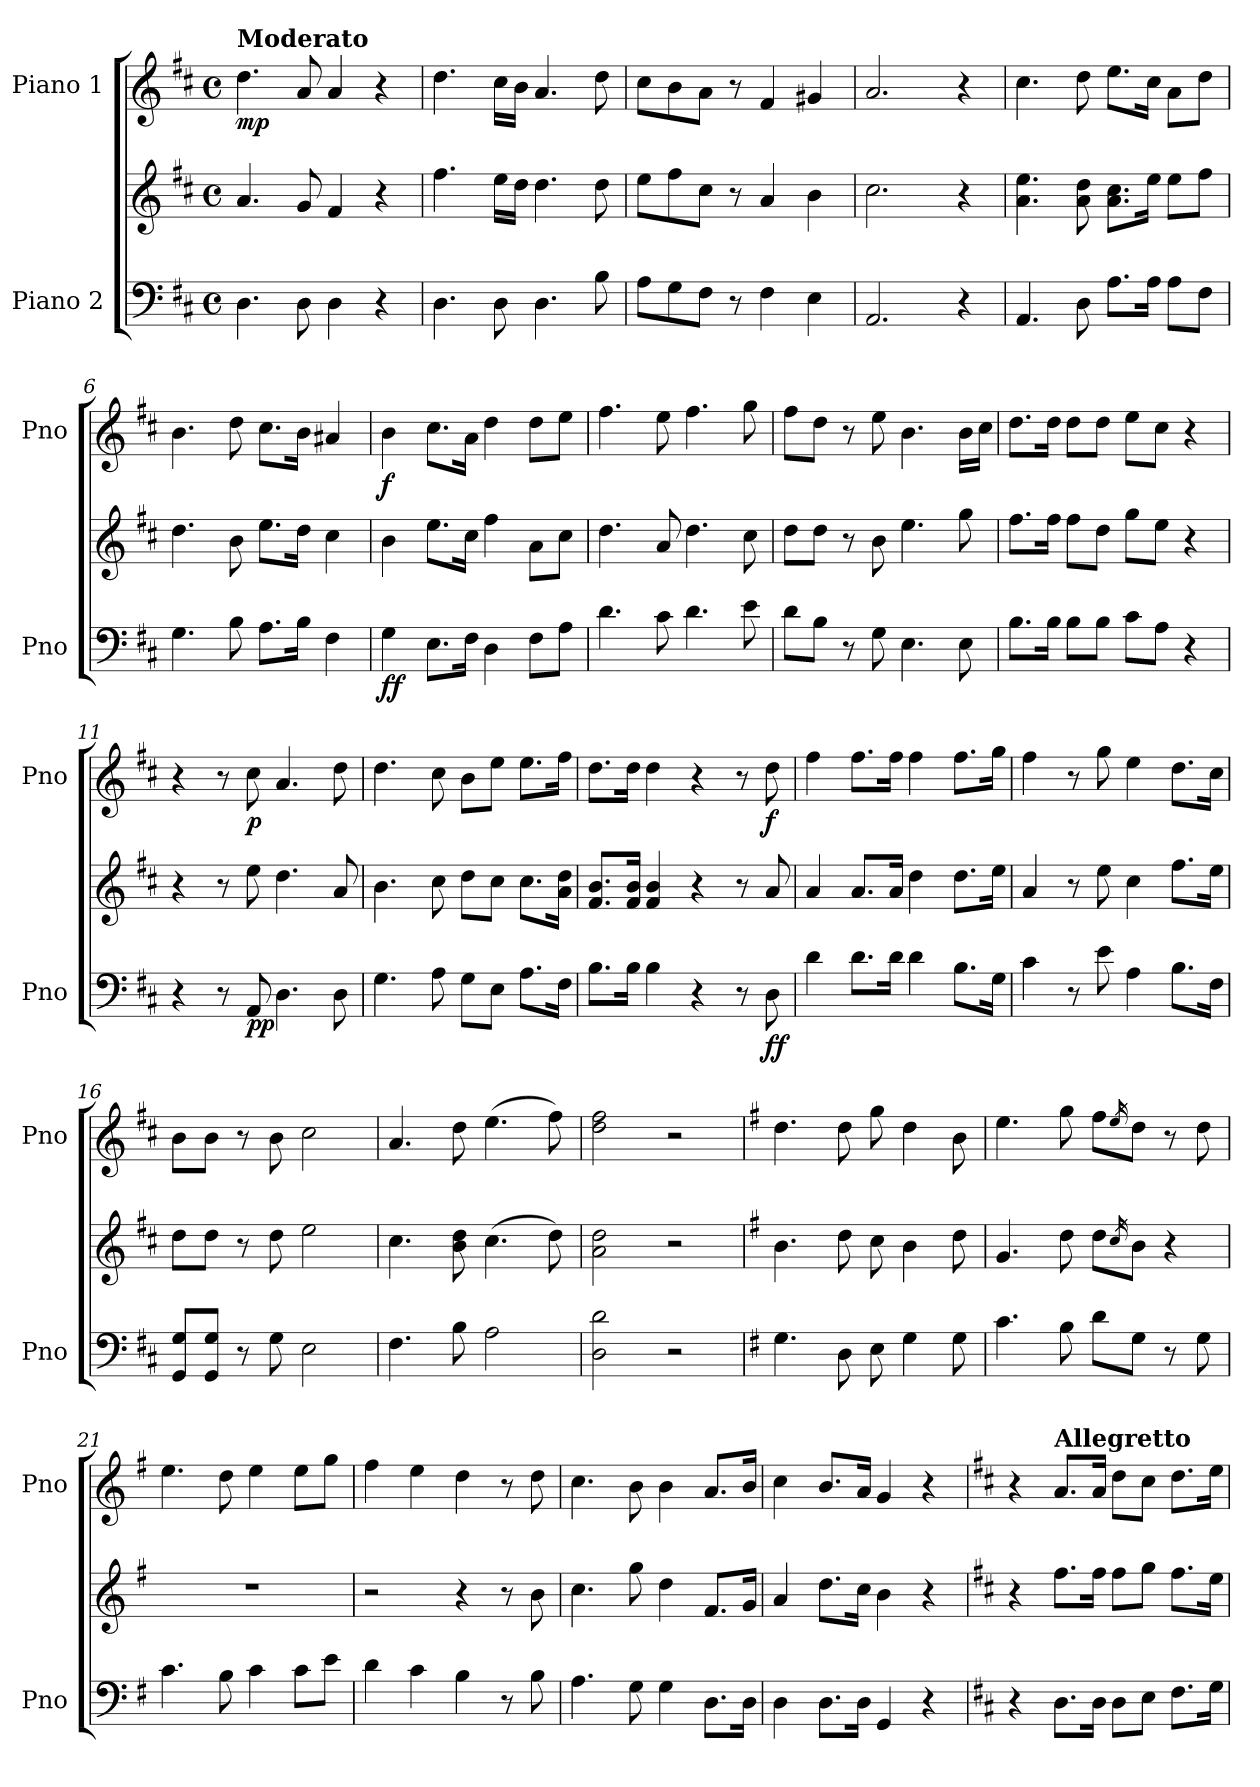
**kern	**kern	**dynam	**kern	**dynam
*part2	*part2	*part2	*part1	*part1
*staff3	*staff2	*staff2/3	*staff1	*staff1
*I"Piano 2	*	*	*I"Piano 1	*
*I'Pno	*	*	*I'Pno	*
*clefF4	*clefG2	*	*clefG2	*
*k[f#c#]	*k[f#c#]	*	*k[f#c#]	*
*M4/4	*M4/4	*	*M4/4	*
*met(c)	*met(c)	*	*met(c)	*
=1	=1	=1	=1	=1
!	!	!	!LO:TX:a:B:t=Moderato	!
!	!	!LO:DY:b=2	!	!
!	!	!LO:DY:n=1:b	!	!LO:DY:b
4.D\	4.a/	mp mp	4.dd\	mp
8D\	8g/	.	8a/	.
4D\	4f#/	.	4a/	.
4r	4r	.	4r	.
=2	=2	=2	=2	=2
4.D\	4.ff#\	.	4.dd\	.
8D\	16ee\LL	.	16cc#\LL	.
.	16dd\JJ	.	16b\JJ	.
4.D\	4.dd\	.	4.a/	.
8B\	8dd\	.	8dd\	.
=3	=3	=3	=3	=3
8A\L	8ee\L	.	8cc#\L	.
8G\	8ff#\	.	8b\	.
8F#\J	8cc#\J	.	8a\J	.
8r	8r	.	8r	.
4F#\	4a/	.	4f#/	.
4E\	4b\	.	4g#X/	.
=4	=4	=4	=4	=4
2.AA/	2.cc#\	.	2.a/	.
4r	4r	.	4r	.
=5	=5	=5	=5	=5
4.AA/	4.a\ 4.ee\	.	4.cc#\	.
8D\	8a\ 8dd\	.	8dd\	.
8.A\L	8.a\ 8.cc#\L	.	8.ee\L	.
16A\Jk	16ee\Jk	.	16cc#\Jk	.
8A\L	8ee\L	.	8a\L	.
8F#\J	8ff#\J	.	8dd\J	.
=6	=6	=6	=6	=6
4.G\	4.dd\	.	4.b\	.
8B\	8b\	.	8dd\	.
8.A\L	8.ee\L	.	8.cc#\L	.
16B\Jk	16dd\Jk	.	16b\Jk	.
4F#\	4cc#\	.	4a#X/	.
!!LO:LB:g=z
=7	=7	=7	=7	=7
!	!	!LO:DY:b=2	!	!
!	!	!LO:DY:n=1:b	!	!LO:DY:b
4G\	4b\	f f	4b\	f
8.E\L	8.ee\L	.	8.cc#\L	.
16F#\Jk	16cc#\Jk	.	16a\Jk	.
4D\	4ff#\	.	4dd\	.
8F#\L	8a\L	.	8dd\L	.
8A\J	8cc#\J	.	8ee\J	.
=8	=8	=8	=8	=8
4.d\	4.dd\	.	4.ff#\	.
8c#\	8a/	.	8ee\	.
4.d\	4.dd\	.	4.ff#\	.
8e\	8cc#\	.	8gg\	.
=9	=9	=9	=9	=9
8d\L	8dd\L	.	8ff#\L	.
8B\J	8dd\J	.	8dd\J	.
8r	8r	.	8r	.
8G\	8b\	.	8ee\	.
4.E\	4.ee\	.	4.b\	.
8E\	8gg\	.	16b\LL	.
.	.	.	16cc#\JJ	.
=10	=10	=10	=10	=10
8.B\L	8.ff#\L	.	8.dd\L	.
16B\Jk	16ff#\Jk	.	16dd\Jk	.
8B\L	8ff#\L	.	8dd\L	.
8B\J	8dd\J	.	8dd\J	.
8c#\L	8gg\L	.	8ee\L	.
8A\J	8ee\J	.	8cc#\J	.
4r	4r	.	4r	.
=11	=11	=11	=11	=11
4r	4r	.	4r	.
8r	8r	.	8r	.
!	!	!LO:DY:b=2	!	!
!	!	!LO:DY:n=1:b	!	!LO:DY:b
8AA/	8ee\	p p	8cc#\	p
4.D\	4.dd\	.	4.a/	.
8D\	8a/	.	8dd\	.
!!LO:LB:g=z
=12	=12	=12	=12	=12
4.G\	4.b\	.	4.dd\	.
8A\	8cc#\	.	8cc#\	.
8G\L	8dd\L	.	8b\L	.
8E\J	8cc#\J	.	8ee\J	.
8.A\L	8.cc#\L	.	8.ee\L	.
16F#\Jk	16a\ 16dd\Jk	.	16ff#\Jk	.
=13	=13	=13	=13	=13
8.B\L	8.f#/ 8.b/L	.	8.dd\L	.
16B\Jk	16f#/ 16b/Jk	.	16dd\Jk	.
4B\	4f#/ 4b/	.	4dd\	.
4r	4r	.	4r	.
8r	8r	.	8r	.
!	!	!LO:DY:b=2	!	!
!	!	!LO:DY:n=1:b	!	!LO:DY:b
8D\	8a/	f f	8dd\	f
=14	=14	=14	=14	=14
4d\	4a/	.	4ff#\	.
8.d\L	8.a/L	.	8.ff#\L	.
16d\Jk	16a/Jk	.	16ff#\Jk	.
4d\	4dd\	.	4ff#\	.
8.B\L	8.dd\L	.	8.ff#\L	.
16G\Jk	16ee\Jk	.	16gg\Jk	.
=15	=15	=15	=15	=15
4c#\	4a/	.	4ff#\	.
8r	8r	.	8r	.
8e\	8ee\	.	8gg\	.
4A\	4cc#\	.	4ee\	.
8.B\L	8.ff#\L	.	8.dd\L	.
16F#\Jk	16ee\Jk	.	16cc#\Jk	.
=16	=16	=16	=16	=16
8GG/ 8G/L	8dd\L	.	8b\L	.
8GG/ 8G/J	8dd\J	.	8b\J	.
8r	8r	.	8r	.
8G\	8dd\	.	8b\	.
2E\	2ee\	.	2cc#\	.
=17	=17	=17	=17	=17
4.F#\	4.cc#\	.	4.a/	.
8B\	8b\ 8dd\	.	8dd\	.
2A\	(>4.cc#\	.	(>4.ee\	.
.	8dd\)	.	8ff#\)	.
!!LO:LB:g=z
=18	=18	=18	=18	=18
2D\ 2d\	2a\ 2dd\	.	2dd\ 2ff#\	.
2r	2r	.	2r	.
=19	=19	=19	=19	=19
*k[f#]	*k[f#]	*	*k[f#]	*
4.G\	4.b\	.	4.dd\	.
8D\	8dd\	.	8dd\	.
8E\	8cc\	.	8gg\	.
4G\	4b\	.	4dd\	.
8G\	8dd\	.	8b\	.
=20	=20	=20	=20	=20
4.c\	4.g/	.	4.ee\	.
8B\	8dd\	.	8gg\	.
8d\L	8dd\L	.	8ff#\L	.
.	16qcc/	.	16qee/	.
8G\J	8b\J	.	8dd\J	.
8r	4r	.	8r	.
8G\	.	.	8dd\	.
=21	=21	=21	=21	=21
4.c\	1r	.	4.ee\	.
8B\	.	.	8dd\	.
4c\	.	.	4ee\	.
8c\L	.	.	8ee\L	.
8e\J	.	.	8gg\J	.
=22	=22	=22	=22	=22
4d\	2r	.	4ff#\	.
4c\	.	.	4ee\	.
4B\	4r	.	4dd\	.
8r	8r	.	8r	.
8B\	8b\	.	8dd\	.
=23	=23	=23	=23	=23
4.A\	4.cc\	.	4.cc\	.
8G\	8gg\	.	8b\	.
4G\	4dd\	.	4b\	.
8.D\L	8.f#/L	.	8.a/L	.
16D\Jk	16g/Jk	.	16b/Jk	.
!!LO:LB:g=z
=24	=24	=24	=24	=24
4D\	4a/	.	4cc\	.
8.D\L	8.dd\L	.	8.b/L	.
16D\Jk	16cc\Jk	.	16a/Jk	.
4GG/	4b\	.	4g/	.
4r	4r	.	4r	.
=25	=25	=25	=25	=25
*k[f#c#]	*k[f#c#]	*	*k[f#c#]	*
4r	4r	.	4r	.
!	!	!	!LO:TX:a:B:t=Allegretto	!
8.D\L	8.ff#\L	.	8.a/L	.
16D\Jk	16ff#\Jk	.	16a/Jk	.
8D\L	8ff#\L	.	8dd\L	.
8E\J	8gg\J	.	8cc#\J	.
8.F#\L	8.ff#\L	.	8.dd\L	.
16G\Jk	16ee\Jk	.	16ee\Jk	.
=	=	=	=	=
*-	*-	*-	*-	*-
